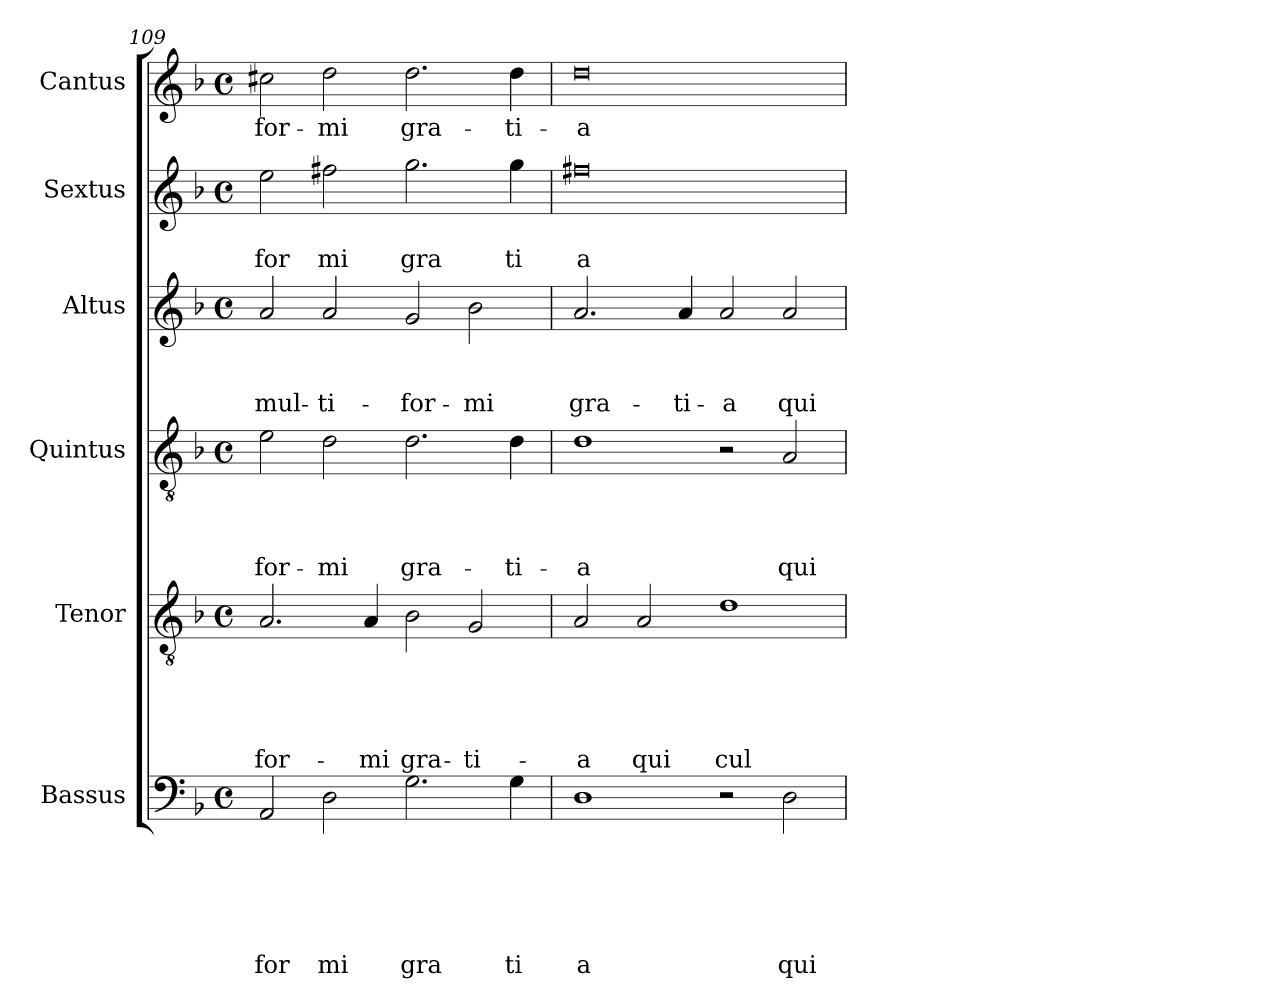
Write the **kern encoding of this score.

**kern	**text	**text	**text	**text	**text	**text	**kern	**text	**text	**text	**text	**text	**kern	**text	**text	**text	**text	**kern	**text	**text	**text	**kern	**text	**text	**kern	**text
*part6	*part6	*part6	*part6	*part6	*part6	*part6	*part5	*part5	*part5	*part5	*part5	*part5	*part4	*part4	*part4	*part4	*part4	*part3	*part3	*part3	*part3	*part2	*part2	*part2	*part1	*part1
*staff6	*staff6	*staff6	*staff6	*staff6	*staff6	*staff6	*staff5	*staff5	*staff5	*staff5	*staff5	*staff5	*staff4	*staff4	*staff4	*staff4	*staff4	*staff3	*staff3	*staff3	*staff3	*staff2	*staff2	*staff2	*staff1	*staff1
*I"Bassus	*	*	*	*	*	*	*I"Tenor	*	*	*	*	*	*I"Quintus	*	*	*	*	*I"Altus	*	*	*	*I"Sextus	*	*	*I"Cantus	*
*I'Bassus	*	*	*	*	*	*	*I'Tenor	*	*	*	*	*	*I'Quintus	*	*	*	*	*I'Altus	*	*	*	*I'Sextus	*	*	*I'Cantus	*
*clefF4	*	*	*	*	*	*	*clefGv2	*	*	*	*	*	*clefGv2	*	*	*	*	*clefG2	*	*	*	*clefG2	*	*	*clefG2	*
*k[b-]	*	*	*	*	*	*	*k[b-]	*	*	*	*	*	*k[b-]	*	*	*	*	*k[b-]	*	*	*	*k[b-]	*	*	*k[b-]	*
*F:	*	*	*	*	*	*	*F:	*	*	*	*	*	*F:	*	*	*	*	*F:	*	*	*	*F:	*	*	*F:	*
*M4/4	*	*	*	*	*	*	*M4/4	*	*	*	*	*	*M4/4	*	*	*	*	*M4/4	*	*	*	*M4/4	*	*	*M4/4	*
*met(c)	*	*	*	*	*	*	*met(c)	*	*	*	*	*	*met(c)	*	*	*	*	*met(c)	*	*	*	*met(c)	*	*	*met(c)	*
=109	=109	=109	=109	=109	=109	=109	=109	=109	=109	=109	=109	=109	=109	=109	=109	=109	=109	=109	=109	=109	=109	=109	=109	=109	=109	=109
!	!	!	!	!	!	!LO:LY:b	!	!	!	!	!	!LO:LY:b	!	!	!	!	!LO:LY:b	!	!	!	!LO:LY:b	!	!	!LO:LY:b	!	!LO:LY:b
2AA/	.	.	.	.	.	for	2.A/	.	.	.	.	-for-	2e\	.	.	.	-for-	2a/	.	.	mul-	2ee\	.	for	2cc#X\	-for-
!	!	!	!	!	!	!LO:LY:b	!	!	!	!	!	!	!	!	!	!	!LO:LY:b	!	!	!	!LO:LY:b	!	!	!LO:LY:b	!	!LO:LY:b
2D\	.	.	.	.	.	mi	.	.	.	.	.	.	2d\	.	.	.	-mi	2a/	.	.	-ti-	2ff#X\	.	mi	2dd\	-mi
!	!	!	!	!	!	!	!	!	!	!	!	!LO:LY:b	!	!	!	!	!	!	!	!	!	!	!	!	!	!
.	.	.	.	.	.	.	4A/	.	.	.	.	-mi	.	.	.	.	.	.	.	.	.	.	.	.	.	.
!	!	!	!	!	!	!LO:LY:b	!	!	!	!	!	!LO:LY:b	!	!	!	!	!LO:LY:b	!	!	!	!LO:LY:b	!	!	!LO:LY:b	!	!LO:LY:b
2.G\	.	.	.	.	.	gra	2B-\	.	.	.	.	gra-	2.d\	.	.	.	gra-	2g/	.	.	-for-	2.gg\	.	gra	2.dd\	gra-
!	!	!	!	!	!	!	!	!	!	!	!	!LO:LY:b	!	!	!	!	!	!	!	!	!LO:LY:b	!	!	!	!	!
.	.	.	.	.	.	.	2G/	.	.	.	.	-ti-	.	.	.	.	.	2b-\	.	.	-mi	.	.	.	.	.
!	!	!	!	!	!	!LO:LY:b	!	!	!	!	!	!	!	!	!	!	!LO:LY:b	!	!	!	!	!	!	!LO:LY:b	!	!LO:LY:b
4G\	.	.	.	.	.	ti	.	.	.	.	.	.	4d\	.	.	.	-ti-	.	.	.	.	4gg\	.	ti	4dd\	-ti-
=110!	=110!	=110!	=110!	=110!	=110!	=110!	=110!	=110!	=110!	=110!	=110!	=110!	=110!	=110!	=110!	=110!	=110!	=110!	=110!	=110!	=110!	=110!	=110!	=110!	=110!	=110!
!	!	!	!	!	!	!LO:LY:b	!	!	!	!	!	!LO:LY:b	!	!	!	!	!LO:LY:b	!	!	!	!LO:LY:b	!	!	!LO:LY:b	!	!LO:LY:b
1D	.	.	.	.	.	a	2A/	.	.	.	.	-a	1d	.	.	.	-a	2.a/	.	.	gra-	0ff#X	.	a	0dd	-a
!	!	!	!	!	!	!	!	!	!	!	!	!LO:LY:b	!	!	!	!	!	!	!	!	!	!	!	!	!	!
.	.	.	.	.	.	.	2A/	.	.	.	.	qui	.	.	.	.	.	.	.	.	.	.	.	.	.	.
!	!	!	!	!	!	!	!	!	!	!	!	!	!	!	!	!	!	!	!	!	!LO:LY:b	!	!	!	!	!
.	.	.	.	.	.	.	.	.	.	.	.	.	.	.	.	.	.	4a/	.	.	-ti-	.	.	.	.	.
!	!	!	!	!	!	!	!	!	!	!	!	!LO:LY:b	!	!	!	!	!	!	!	!	!LO:LY:b	!	!	!	!	!
2r	.	.	.	.	.	.	1d	.	.	.	.	cul-	2r	.	.	.	.	2a/	.	.	-a	.	.	.	.	.
!	!	!	!	!	!	!LO:LY:b	!	!	!	!	!	!	!	!	!	!	!LO:LY:b	!	!	!	!LO:LY:b	!	!	!	!	!
2D\	.	.	.	.	.	qui	.	.	.	.	.	.	2A/	.	.	.	qui	2a/	.	.	qui	.	.	.	.	.
=!	=!	=!	=!	=!	=!	=!	=!	=!	=!	=!	=!	=!	=!	=!	=!	=!	=!	=!	=!	=!	=!	=!	=!	=!	=!	=!
*-	*-	*-	*-	*-	*-	*-	*-	*-	*-	*-	*-	*-	*-	*-	*-	*-	*-	*-	*-	*-	*-	*-	*-	*-	*-	*-
